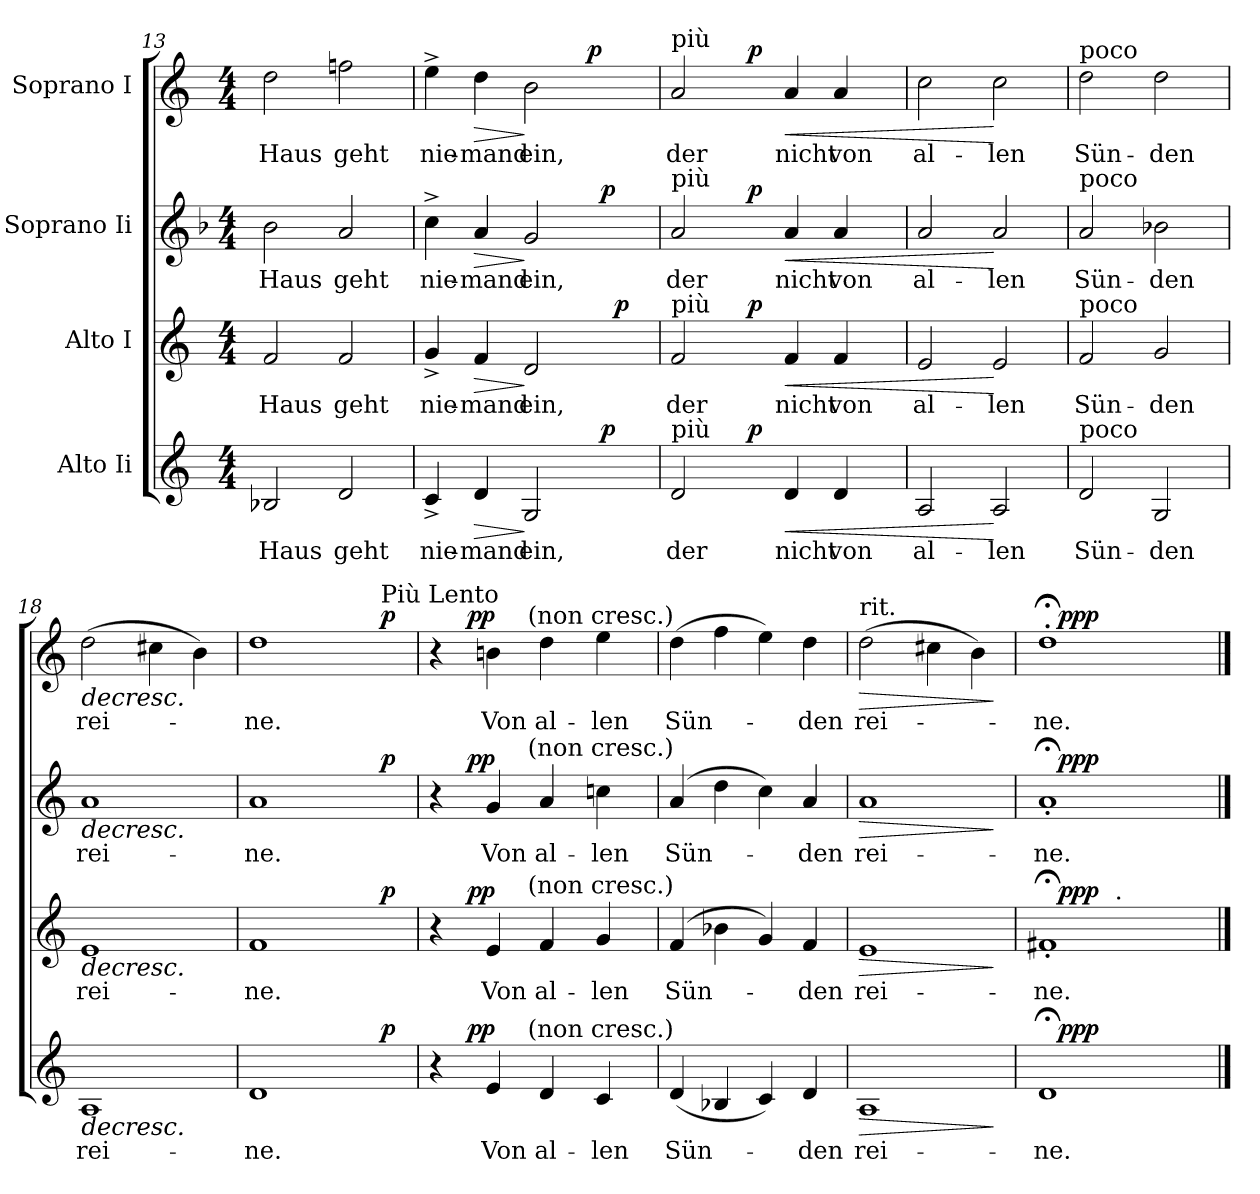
**kern	**text	**dynam	**kern	**text	**dynam	**kern	**text	**dynam	**kern	**text	**dynam
*part4	*part4	*part4	*part3	*part3	*part3	*part2	*part2	*part2	*part1	*part1	*part1
*staff4	*staff4	*staff4	*staff3	*staff3	*staff3	*staff2	*staff2	*staff2	*staff1	*staff1	*staff1
*I"Alto Ii	*	*	*I"Alto I	*	*	*I"Soprano Ii	*	*	*I"Soprano I	*	*
*clefG2	*	*	*clefG2	*	*	*clefG2	*	*	*clefG2	*	*
*k[]	*	*	*k[]	*	*	*k[b-]	*	*	*k[]	*	*
*C:	*	*	*C:	*	*	*F:	*	*	*C:	*	*
*M4/4	*	*	*M4/4	*	*	*M4/4	*	*	*M4/4	*	*
=13	=13	=13	=13	=13	=13	=13	=13	=13	=13	=13	=13
!	!LO:LY:b	!	!	!LO:LY:b	!	!	!LO:LY:b	!	!	!LO:LY:b	!
2B-X/	Haus	.	2f/	Haus	.	2b-\	Haus	.	2dd\	Haus	.
!	!LO:LY:b	!	!	!LO:LY:b	!	!	!LO:LY:b	!	!	!LO:LY:b	!
2d/	geht	.	2f/	geht	.	2a/	geht	.	2ffn\	geht	.
!!LO:LB:g=z
=14	=14	=14	=14	=14	=14	=14	=14	=14	=14	=14	=14
*	*	*	*	*	*	*k[]	*	*	*	*	*
*	*	*	*	*	*	*C:	*	*	*	*	*
!	!LO:LY:b	!	!	!LO:LY:b	!	!	!LO:LY:b	!	!	!LO:LY:b	!
*^	*	*	*^	*	*	*^	*	*	*^	*	*
4c^</	2ryy	nie-	.	4g^</	2ryy	nie-	.	4cc^>\	2ryy	nie-	.	4ee^>\	2ryy	nie-	.
!	!	!LO:LY:b	!LO:HP:b	!	!	!LO:LY:b	!LO:HP:b	!	!	!LO:LY:b	!LO:HP:b	!	!	!LO:LY:b	!LO:HP:b
4d/	.	-mand	>	4f/	.	-mand	>	4a/	.	-mand	>	4dd\	.	-mand	>
!	!	!LO:LY:b	!	!	!	!LO:LY:b	!	!	!	!LO:LY:b	!	!	!	!LO:LY:b	!
2G/	4ryy	ein,	]	2d/	4ryy	ein,	]	2g/	4ryy	ein,	]	2b\	4ryy	ein,	]
.	16ryy	.	.	.	16.ryy	.	.	.	16ryy	.	.	.	32ryy	.	.
!	!	!	!	!	!	!	!	!	!	!	!	!	!	!	!LO:DY:a
.	.	.	.	.	.	.	.	.	.	.	.	.	8..ryy	.	p
!	!	!	!LO:DY:a	!	!	!	!	!	!	!	!LO:DY:a	!	!	!	!
.	8.ryy	.	p	.	.	.	.	.	8.ryy	.	p	.	.	.	.
!	!	!	!	!	!	!	!LO:DY:a	!	!	!	!	!	!	!	!
.	.	.	.	.	8ryy	.	p	.	.	.	.	.	.	.	.
.	.	.	.	.	32ryy	.	.	.	.	.	.	.	.	.	.
=15	=15	=15	=15	=15	=15	=15	=15	=15	=15	=15	=15	=15	=15	=15	=15
!	!	!	!	!	!	!	!	!	!	!	!	!LO:TX:a:t=più	!	!	!
!	!	!	!	!	!	!	!	!LO:TX:a:t=più	!	!	!	!	!	!	!
!	!	!	!	!LO:TX:a:t=più	!	!	!	!	!	!	!	!	!	!	!
!LO:TX:a:t=più	!	!	!	!	!	!	!	!	!	!	!	!	!	!	!
!	!	!LO:LY:b	!	!	!	!LO:LY:b	!	!	!	!LO:LY:b	!	!	!	!LO:LY:b	!
2d/	4ryy	der	.	2f/	4ryy	der	.	2a/	4ryy	der	.	2a/	4ryy	der	.
.	16.ryy	.	.	.	16.ryy	.	.	.	16.ryy	.	.	.	16.ryy	.	.
!	!	!	!LO:DY:a	!	!	!	!LO:DY:a	!	!	!	!LO:DY:a	!	!	!	!LO:DY:a
.	2ryy	.	p	.	2ryy	.	p	.	2ryy	.	p	.	2ryy	.	p
!	!	!LO:LY:b	!LO:HP:b	!	!	!LO:LY:b	!LO:HP:b	!	!	!LO:LY:b	!LO:HP:b	!	!	!LO:LY:b	!LO:HP:b
4d/	.	nicht	<	4f/	.	nicht	<	4a/	.	nicht	<	4a/	.	nicht	<
!	!	!LO:LY:b	!	!	!	!LO:LY:b	!	!	!	!LO:LY:b	!	!	!	!LO:LY:b	!
4d/	.	von	.	4f/	.	von	.	4a/	.	von	.	4a/	.	von	.
.	8ryy	.	.	.	8ryy	.	.	.	8ryy	.	.	.	8ryy	.	.
.	32ryy	.	.	.	32ryy	.	.	.	32ryy	.	.	.	32ryy	.	.
=16	=16	=16	=16	=16	=16	=16	=16	=16	=16	=16	=16	=16	=16	=16	=16
!	!	!LO:LY:b	!	!	!	!LO:LY:b	!	!	!	!LO:LY:b	!	!	!	!LO:LY:b	!
*v	*v	*	*	*	*	*	*	*v	*v	*	*	*v	*v	*	*
*	*	*	*v	*v	*	*	*	*	*	*	*	*
2A/	al-	.	2e/	al-	.	2a/	al-	.	2cc\	al-	.
!	!LO:LY:b	!	!	!LO:LY:b	!	!	!LO:LY:b	!	!	!LO:LY:b	!
2A/	-len	[	2e/	-len	[	2a/	-len	[	2cc\	-len	[
=17	=17	=17	=17	=17	=17	=17	=17	=17	=17	=17	=17
!	!	!	!	!	!	!	!	!	!LO:TX:a:t=poco	!	!
!	!	!	!	!	!	!LO:TX:a:t=poco	!	!	!	!	!
!	!	!	!LO:TX:a:t=poco	!	!	!	!	!	!	!	!
!LO:TX:a:t=poco	!	!	!	!	!	!	!	!	!	!	!
!	!LO:LY:b	!	!	!LO:LY:b	!	!	!LO:LY:b	!	!	!LO:LY:b	!
2d/	Sün-	.	2f/	Sün-	.	2a/	Sün-	.	2dd\	Sün-	.
!	!LO:LY:b	!	!	!LO:LY:b	!	!	!LO:LY:b	!	!	!LO:LY:b	!
2G/	-den	.	2g/	-den	.	2b-X\	-den	.	2dd\	-den	.
=18	=18	=18	=18	=18	=18	=18	=18	=18	=18	=18	=18
!	!LO:LY:b	!LO:HP:b	!	!LO:LY:b	!LO:HP:b	!	!LO:LY:b	!LO:HP:b	!	!LO:LY:b	!LO:HP:b
1A	rei-	>	1e	rei-	>	1a	rei-	>	(>2dd\	rei-	>
.	.	.	.	.	.	.	.	.	4cc#X\	.	.
.	.	.	.	.	.	.	.	.	4b\)	.	.
=19	=19	=19	=19	=19	=19	=19	=19	=19	=19	=19	=19
!	!LO:LY:b	!	!	!LO:LY:b	!	!	!LO:LY:b	!	!	!LO:LY:b	!
*^	*	*	*^	*	*	*^	*	*	*^	*	*
1d	2ryy	-ne.	.	1f	2ryy	-ne.	.	1a	2ryy	-ne.	.	1dd	2ryy	-ne.	.
.	4ryy	.	.	.	4ryy	.	.	.	4ryy	.	.	.	4ryy	.	.
.	16ryy	.	.	.	16ryy	.	.	.	16ryy	.	.	.	16ryy	.	.
!	!	!	!	!	!	!	!	!	!	!	!	!	!LO:TX:a:t=Più Lento	!	!
!	!	!	!LO:DY:a	!	!	!	!LO:DY:a	!	!	!	!LO:DY:a	!	!	!	!LO:DY:a
.	8.ryy	.	p	.	8.ryy	.	p	.	8.ryy	.	p	.	8.ryy	.	p
.	.	.	]	.	.	.	]	.	.	.	]	.	.	.	]
=20	=20	=20	=20	=20	=20	=20	=20	=20	=20	=20	=20	=20	=20	=20	=20
*	*^	*	*	*	*^	*	*	*	*^	*	*	*	*^	*	*
4r	8.ryy	4...ryy	.	.	4r	8.ryy	4...ryy	.	.	4r	8.ryy	4...ryy	.	.	4r	8.ryy	4...ryy	.	.
!	!	!	!	!LO:DY:a	!	!	!	!	!LO:DY:a	!	!	!	!	!LO:DY:a	!	!	!	!	!LO:DY:a
.	2ryy	.	.	pp	.	2ryy	.	.	pp	.	2ryy	.	.	pp	.	2ryy	.	.	pp
!	!	!	!LO:LY:b	!	!	!	!	!LO:LY:b	!	!	!	!	!LO:LY:b	!	!	!	!	!LO:LY:b	!
4e/	.	.	Von	.	4e/	.	.	Von	.	4g/	.	.	Von	.	4bni\	.	.	Von	.
!	!	!	!	!	!	!	!	!	!	!	!	!	!	!	!	!	!LO:TX:a:t=(non cresc.)	!	!
!	!	!	!	!	!	!	!	!	!	!	!	!LO:TX:a:t=(non cresc.)	!	!	!	!	!	!	!
!	!	!	!	!	!	!	!LO:TX:a:t=(non cresc.)	!	!	!	!	!	!	!	!	!	!	!	!
!	!	!LO:TX:a:t=(non cresc.)	!	!	!	!	!	!	!	!	!	!	!	!	!	!	!	!	!
.	.	2ryy	.	.	.	.	2ryy	.	.	.	.	2ryy	.	.	.	.	2ryy	.	.
!	!	!	!LO:LY:b	!	!	!	!	!LO:LY:b	!	!	!	!	!LO:LY:b	!	!	!	!	!LO:LY:b	!
4d/	.	.	al-	.	4f/	.	.	al-	.	4a/	.	.	al-	.	4dd\	.	.	al-	.
.	4ryy	.	.	.	.	4ryy	.	.	.	.	4ryy	.	.	.	.	4ryy	.	.	.
!	!	!	!LO:LY:b	!	!	!	!	!LO:LY:b	!	!	!	!	!LO:LY:b	!	!	!	!	!LO:LY:b	!
4c/	.	.	-len	.	4g/	.	.	-len	.	4ccn\	.	.	-len	.	4ee\	.	.	-len	.
.	16ryy	.	.	.	.	16ryy	.	.	.	.	16ryy	.	.	.	.	16ryy	.	.	.
.	.	32ryy	.	.	.	.	32ryy	.	.	.	.	32ryy	.	.	.	.	32ryy	.	.
=21	=21	=21	=21	=21	=21	=21	=21	=21	=21	=21	=21	=21	=21	=21	=21	=21	=21	=21	=21
!	!	!	!LO:LY:b	!	!	!	!	!LO:LY:b	!	!	!	!	!LO:LY:b	!	!	!	!	!LO:LY:b	!
*v	*v	*v	*	*	*	*	*	*	*	*v	*v	*v	*	*	*v	*v	*v	*	*
*	*	*	*v	*v	*v	*	*	*	*	*	*	*	*
(<4d/	Sün-	.	(4f/	Sün-	.	(4a/	Sün-	.	(>4dd\	Sün-	.
4B-X/	.	.	4b-X\	.	.	4dd\	.	.	4ff\	.	.
4c/)	.	.	4g/)	.	.	4cc\)	.	.	4ee\)	.	.
!	!LO:LY:b	!	!	!LO:LY:b	!	!	!LO:LY:b	!	!	!LO:LY:b	!
4d/	-den	.	4f/	-den	.	4a/	-den	.	4dd\	-den	.
=22	=22	=22	=22	=22	=22	=22	=22	=22	=22	=22	=22
!	!	!	!	!	!	!	!	!	!LO:TX:a:t=rit.	!	!
!	!LO:LY:b	!LO:HP:b	!	!LO:LY:b	!LO:HP:b	!	!LO:LY:b	!LO:HP:b	!	!LO:LY:b	!LO:HP:b
1A	rei-	>	1e	rei-	>	1a	rei-	>	(>2dd\	rei-	>
.	.	.	.	.	.	.	.	.	4cc#X\	.	.
.	.	.	.	.	.	.	.	.	4b\)	.	.
.	.	]	.	.	]	.	.	]	.	.	]
=23	=23	=23	=23	=23	=23	=23	=23	=23	=23	=23	=23
!	!LO:LY:b	!	!	!LO:LY:b	!	!	!LO:LY:b	!	!	!LO:LY:b	!
*^	*	*	*^	*	*	*^	*	*	*^	*	*
*	*	*	*	*	*^	*	*	*	*	*	*	*	*	*	*
1d;	16ryy	-ne.	.	1f#X;'<	16ryy	4ryy	-ne.	.	1a;'<	16ryy	-ne.	.	1dd;<'>	16ryy	-ne.	.
!	!	!	!LO:DY:a	!	!	!	!	!LO:DY:a	!	!	!	!LO:DY:a	!	!	!	!LO:DY:a
.	2...ryy	.	ppp	.	2...ryy	.	.	ppp	.	2...ryy	.	ppp	.	2...ryy	.	ppp
.	.	.	.	.	.	16ryy	.	.	.	.	.	.	.	.	.	.
!	!	!	!	!	!	!LO:TX:a:t=.	!	!	!	!	!	!	!	!	!	!
.	.	.	.	.	.	2ryy	.	.	.	.	.	.	.	.	.	.
.	.	.	.	.	.	8.ryy	.	.	.	.	.	.	.	.	.	.
*v	*v	*	*	*	*	*	*	*	*v	*v	*	*	*v	*v	*	*
*	*	*	*v	*v	*v	*	*	*	*	*	*	*	*
==	==	==	==	==	==	==	==	==	==	==	==
*-	*-	*-	*-	*-	*-	*-	*-	*-	*-	*-	*-
